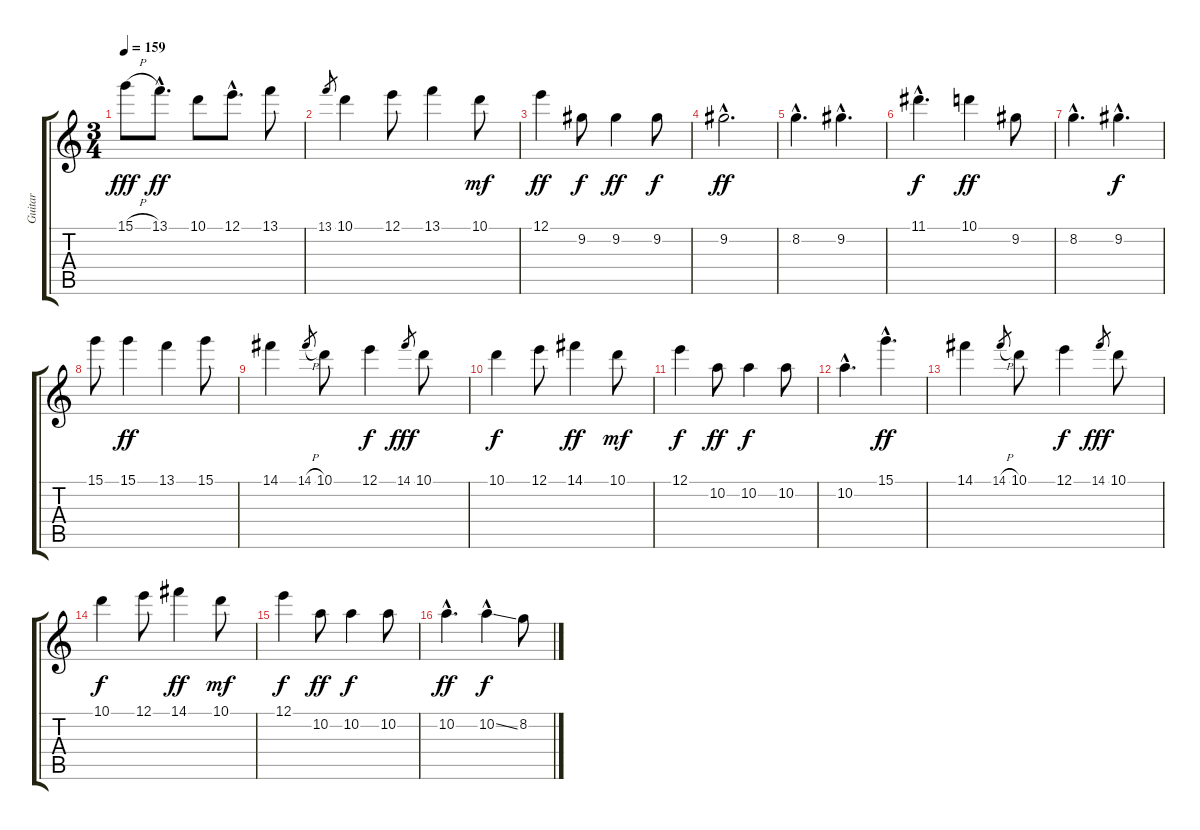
\track ("Guitar" "Guitar") {instrument distortionguitar}
\staff {score tabs}
\tuning (E4 B3 G3 D3 A2 E2) {hide}
\ts (3 4)
\tempo 159
\clef g2
\ks c
15.1{h}.8{dy fff} 13.1{hac}.8{d dy ff} 10.1.8 12.1{hac}.8{d} 13.1.8 |
13.1.8{gr} 10.1.4 12.1.8 13.1.4 10.1.8{dy mf} |
12.1.4{dy ff} 9.2.8{dy f} 9.2.4{dy ff} 9.2.8{dy f} |
9.2{hac}.2{d dy ff} |
8.2{hac}.4{d} 9.2{hac}.4{d} |
11.1{hac}.4{d dy f} 10.1.4{dy ff} 9.2.8 |
8.2{hac}.4{d} 9.2{hac}.4{d dy f} |
15.1.8 15.1.4{dy ff} 13.1.4 15.1.8 |
14.1.4 14.1{h}.8{gr} 10.1.8 12.1.4{dy f} 14.1.8{gr dy fff} 10.1.8 |
10.1.4{dy f} 12.1.8 14.1.4{dy ff} 10.1.8{dy mf} |
12.1.4{dy f} 10.2.8{dy ff} 10.2.4{dy f} 10.2.8 |
10.2{hac}.4{d} 15.1{hac}.4{d dy ff} |
14.1.4 14.1{h}.8{gr} 10.1.8 12.1.4{dy f} 14.1.8{gr dy fff} 10.1.8 |
10.1.4{dy f} 12.1.8 14.1.4{dy ff} 10.1.8{dy mf} |
12.1.4{dy f} 10.2.8{dy ff} 10.2.4{dy f} 10.2.8 |
10.2{hac}.4{d dy ff} 10.2{ss hac}.4{dy f} 8.2.8
